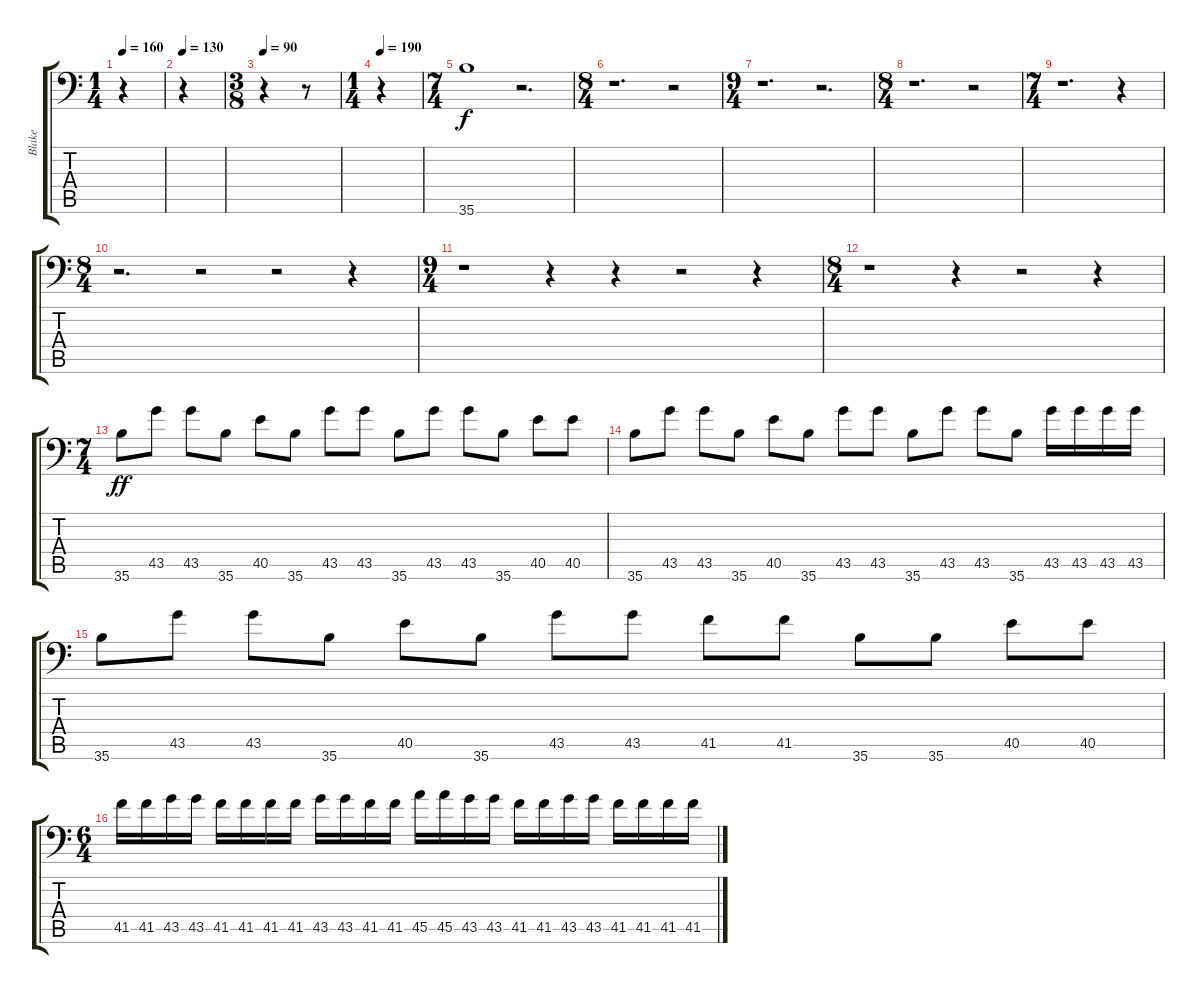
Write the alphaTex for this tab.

\track ("Blake" "Blake") {instrument acousticgrandpiano}
\staff {score tabs}
\tuning (C-1 C-1 C-1 C-1 C-1 C-1) {hide}
\ts (1 4)
\tempo 160
\clef f4
\ks c
r.4{dy f} |
\tempo 130
r.4 |
\ts (3 8)
\tempo 90
r.4 r.8 |
\ts (1 4)
\tempo 190
r.4 |
\ts (7 4)
\section ("" "")
35.6.1 r.2{d} |
\ts (8 4)
r.1{d} r.2 |
\ts (9 4)
r.1{d} r.2{d} |
\ts (8 4)
r.1{d} r.2 |
\ts (7 4)
r.1{d} r.4 |
\ts (8 4)
r.2{d} r.2 r.2 r.4 |
\ts (9 4)
r.1 r.4 r.4 r.2 r.4 |
\ts (8 4)
r.1 r.4 r.2 r.4 |
\ts (7 4)
\section ("" "")
35.6.8{dy ff} 43.5.8 43.5.8 35.6.8 40.5.8 35.6.8 43.5.8 43.5.8 35.6.8 43.5.8 43.5.8 35.6.8 40.5.8 40.5.8 |
35.6.8 43.5.8 43.5.8 35.6.8 40.5.8 35.6.8 43.5.8 43.5.8 35.6.8 43.5.8 43.5.8 35.6.8 43.5.16 43.5.16 43.5.16 43.5.16 |
35.6.8 43.5.8 43.5.8 35.6.8 40.5.8 35.6.8 43.5.8 43.5.8 41.5.8 41.5.8 35.6.8 35.6.8 40.5.8 40.5.8 |
\ts (6 4)
41.5.16 41.5.16 43.5.16 43.5.16 41.5.16 41.5.16 41.5.16 41.5.16 43.5.16 43.5.16 41.5.16 41.5.16 45.5.16 45.5.16 43.5.16 43.5.16 41.5.16 41.5.16 43.5.16 43.5.16 41.5.16 41.5.16 41.5.16 41.5.16
